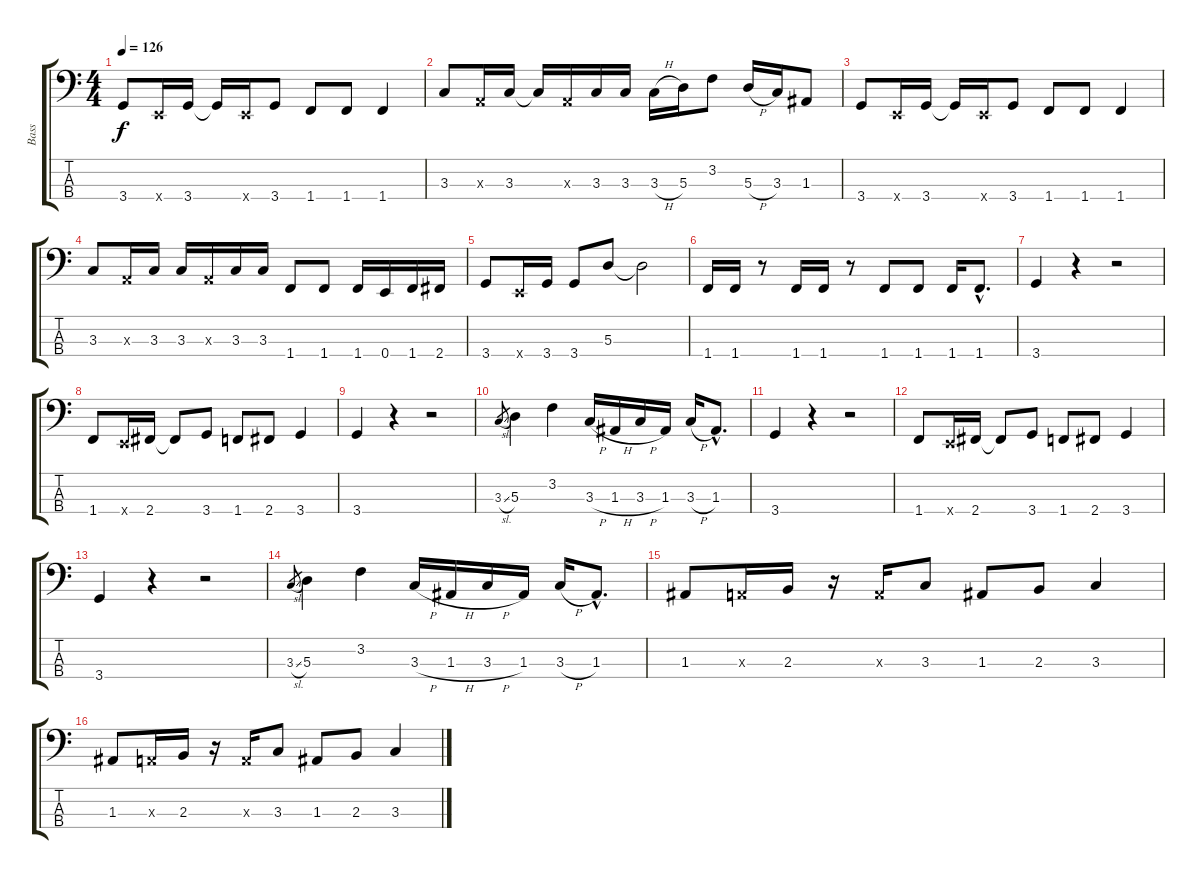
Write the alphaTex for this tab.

\track ("Bass" "Bass") {instrument electricbassfinger}
\staff {score tabs}
\tuning (G2 D2 A1 E1) {hide}
\ts (4 4)
\tempo 126
\clef f4
\ks c
3.4.8{dy f} 0.4{x}.16 3.4.16 3.4{t}.16 0.4{x}.16 3.4.8 1.4.8 1.4.8 1.4.4 |
3.3.8 0.3{x}.16 3.3.16 3.3{t}.16 0.3{x}.16 3.3.16 3.3.16 3.3{h}.16 5.3.16 3.2.8 5.3{h}.16 3.3.16 1.3.8 |
3.4.8 0.4{x}.16 3.4.16 3.4{t}.16 0.4{x}.16 3.4.8 1.4.8 1.4.8 1.4.4 |
3.3.8 0.3{x}.16 3.3.16 3.3.16 0.3{x}.16 3.3.16 3.3.16 1.4.8 1.4.8 1.4.16 0.4.16 1.4.16 2.4.16 |
3.4.8 0.4{x}.16 3.4.16 3.4.8 5.3.8 5.3{t}.2 |
1.4.16 1.4.16 r.8 1.4.16 1.4.16 r.8 1.4.8 1.4.8 1.4.16 1.4{hac}.8{d} |
3.4.4 r.4 r.2 |
1.4.8 0.4{x}.16 2.4.16 2.4{t}.8 3.4.8 1.4.8 2.4.8 3.4.4 |
3.4.4 r.4 r.2 |
3.3{sl}.8{gr} 5.3.4 3.2.4 3.3{h}.16 1.3{h}.16 3.3{h}.16 1.3.16 3.3{h}.16 1.3{hac}.8{d} |
3.4.4 r.4 r.2 |
1.4.8 0.4{x}.16 2.4.16 2.4{t}.8 3.4.8 1.4.8 2.4.8 3.4.4 |
3.4.4 r.4 r.2 |
3.3{sl}.8{gr} 5.3.4 3.2.4 3.3{h}.16 1.3{h}.16 3.3{h}.16 1.3.16 3.3{h}.16 1.3{hac}.8{d} |
1.3.8 0.3{x}.16 2.3.16 r.16 0.3{x}.16 3.3.8 1.3.8 2.3.8 3.3.4 |
1.3.8 0.3{x}.16 2.3.16 r.16 0.3{x}.16 3.3.8 1.3.8 2.3.8 3.3.4
